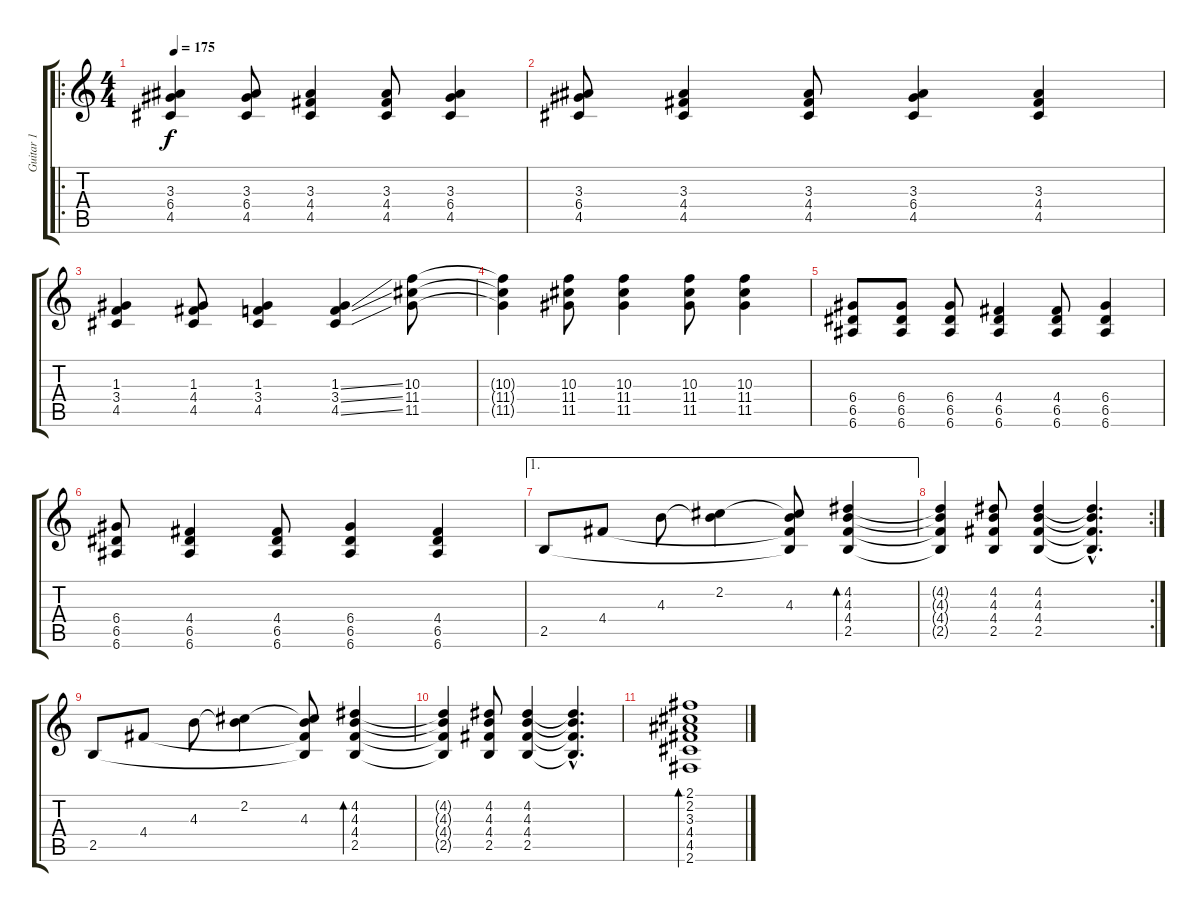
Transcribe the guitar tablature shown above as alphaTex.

\track ("Guitar 1" "Guitar 1") {instrument distortionguitar}
\staff {score tabs}
\tuning (E4 B3 G3 D3 A2 E2) {hide}
\ro
\ts (4 4)
\tempo 175
\clef g2
\ks c
(3.3 6.4 4.5).4{dy f} (3.3 6.4 4.5).8 (3.3 4.4 4.5).4 (3.3 4.4 4.5).8 (3.3 6.4 4.5).4 |
(3.3 6.4 4.5).8 (3.3 4.4 4.5).4 (3.3 4.4 4.5).8 (3.3 6.4 4.5).4 (3.3 4.4 4.5).4 |
(1.3 3.4 4.5).4 (1.3 4.4 4.5).8 (1.3 3.4 4.5).4 (1.3{ss} 3.4{ss} 4.5{ss}).4 (10.3 11.4 11.5).8 |
(10.3{t} 11.4{t} 11.5{t}).4 (10.3 11.4 11.5).8 (10.3 11.4 11.5).4 (10.3 11.4 11.5).8 (10.3 11.4 11.5).4 |
(6.4 6.5 6.6).8 (6.4 6.5 6.6).8 (6.4 6.5 6.6).8 (4.4 6.5 6.6).4 (4.4 6.5 6.6).8 (6.4 6.5 6.6).4 |
(6.4 6.5 6.6).8 (4.4 6.5 6.6).4 (4.4 6.5 6.6).8 (6.4 6.5 6.6).4 (4.4 6.5 6.6).4 |
\ae 1
2.5.8 4.4.8 4.3.8 (2.2 4.3{t}).4 (2.2{t} 4.3 4.4{t} 2.5{t}).8 (4.2 4.3 4.4 2.5).4{bd 480} |
\rc 2
(4.2{t} 4.3{t} 4.4{t} 2.5{t}).4 (4.2 4.3 4.4 2.5).8 (4.2 4.3 4.4 2.5).4 (4.2{hac t} 4.3{hac t} 4.4{hac t} 2.5{hac t}).4{d} |
2.5.8 4.4.8 4.3.8 (2.2 4.3{t}).4 (2.2{t} 4.3 4.4{t} 2.5{t}).8 (4.2 4.3 4.4 2.5).4{bd 480} |
(4.2{t} 4.3{t} 4.4{t} 2.5{t}).4 (4.2 4.3 4.4 2.5).8 (4.2 4.3 4.4 2.5).4 (4.2{hac t} 4.3{hac t} 4.4{hac t} 2.5{hac t}).4{d} |
(2.1 2.2 3.3 4.4 4.5 2.6).1{bd 480}
